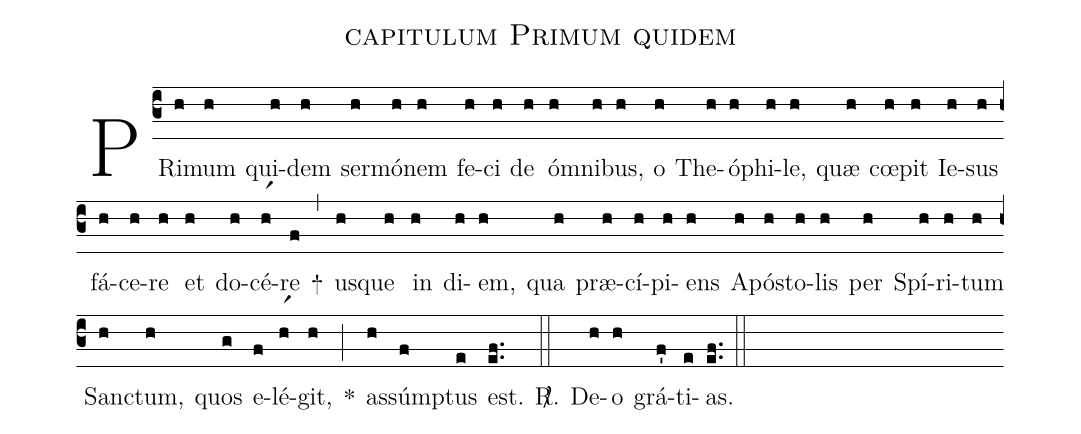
name: capitulum Primum quidem;
%%
(c3)
PRi(h)mum(h) qui(h)dem(h) ser(h)mó(h)nem(h) fe(h)ci(h) de(h) óm(h)ni(h)bus,(h) o(h) The(h)ó(h)phi(h)le,(h) quæ(h) cœ(h)pit(h) Ie(h)sus(h) fá(h)ce(h)re(h) et(h) do(h)cé(hr1)re(f) +(,)
us(h)que(h) in(h) di(h)em,(h) qua(h) præ(h)cí(h)pi(h)ens(h) A(h)pós(h)to(h)lis(h) per(h) Spí(h)ri(h)tum(h) Sanc(h)tum,(h) quos(g) e(f)lé(hr1)git,(h) *(;)
as(h)súmp(f)tus(e) est.(ef..) <sp>R/</sp>.(::)
De(h)o(h) grá(f')ti(e)as.(e.f.) (::)
